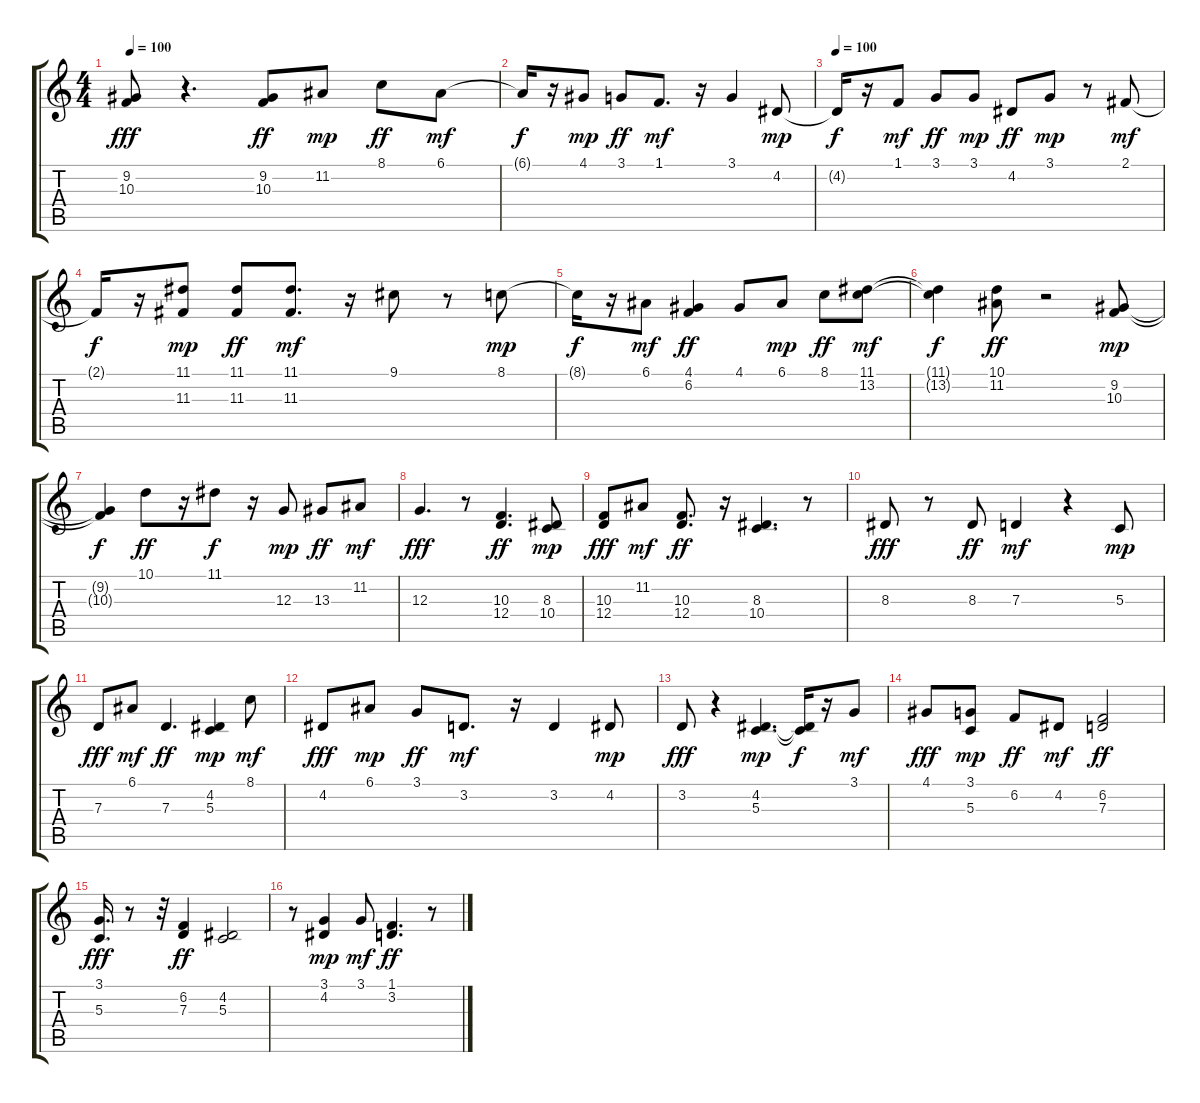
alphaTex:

\track "" {instrument panflute}
\staff {score tabs}
\tuning (E4 B3 G3 D3 A2 E2) {hide}
\ts (4 4)
\tempo 100
\clef g2
\ks c
(9.2 10.3).8{dy fff} r.4{d} (9.2 10.3).8{dy ff} 11.2.8{dy mp} 8.1.8{dy ff} 6.1.8{dy mf} |
6.1{t}.16{dy f} r.16 4.1.8{dy mp} 3.1.8{dy ff} 1.1.8{d dy mf} r.16 3.1.4 4.2.8{dy mp} |
\tempo 100
4.2{t}.16{dy f} r.16 1.1.8{dy mf} 3.1.8{dy ff} 3.1.8{dy mp} 4.2.8{dy ff} 3.1.8{dy mp} r.8 2.1.8{dy mf} |
2.1{t}.16{dy f} r.16 (11.1 11.3).8{dy mp} (11.1 11.3).8{dy ff} (11.1 11.3).8{d dy mf} r.16 9.1.8 r.8 8.1.8{dy mp} |
8.1{t}.16{dy f} r.16 6.1.8{dy mf} (4.1 6.2).4{dy ff} 4.1.8 6.1.8{dy mp} 8.1.8{dy ff} (11.1 13.2).8{dy mf} |
(11.1{t} 13.2{t}).4{dy f} (10.1 11.2).8{dy ff} r.2 (9.2 10.3).8{dy mp} |
(9.2{t} 10.3{t}).4{dy f} 10.1.8{dy ff} r.16 11.1.8{dy f} r.16 12.3.8{dy mp} 13.3.8{dy ff} 11.2.8{dy mf} |
12.3.4{d dy fff} r.8 (10.3 12.4).4{d dy ff} (8.3 10.4).8{dy mp} |
(10.3 12.4).8{dy fff} 11.2.8{dy mf} (10.3 12.4).8{d dy ff} r.16 (8.3 10.4).4{d} r.8 |
8.3.8{dy fff} r.8 8.3.8{dy ff} 7.3.4{dy mf} r.4 5.3.8{dy mp} |
7.3.8{dy fff} 6.1.8{dy mf} 7.3.4{d dy ff} (4.2 5.3).4{dy mp} 8.1.8{dy mf} |
4.2.8{dy fff} 6.1.8{dy mp} 3.1.8{dy ff} 3.2.8{d dy mf} r.16 3.2.4 4.2.8{dy mp} |
3.2.8{dy fff} r.4 (4.2 5.3).4{d dy mp} (4.2{t} 5.3{t}).16{dy f} r.16 3.1.8{dy mf} |
4.1.8{dy fff} (3.1 5.3).8{dy mp} 6.2.8{dy ff} 4.2.8{dy mf} (6.2 7.3).2{dy ff} |
(3.1 5.3).16{d dy fff} r.8 r.32 (6.2 7.3).4{dy ff} (4.2 5.3).2 |
r.8 (3.1 4.2).4{dy mp} 3.1.8{dy mf} (1.1 3.2).4{d dy ff} r.8
